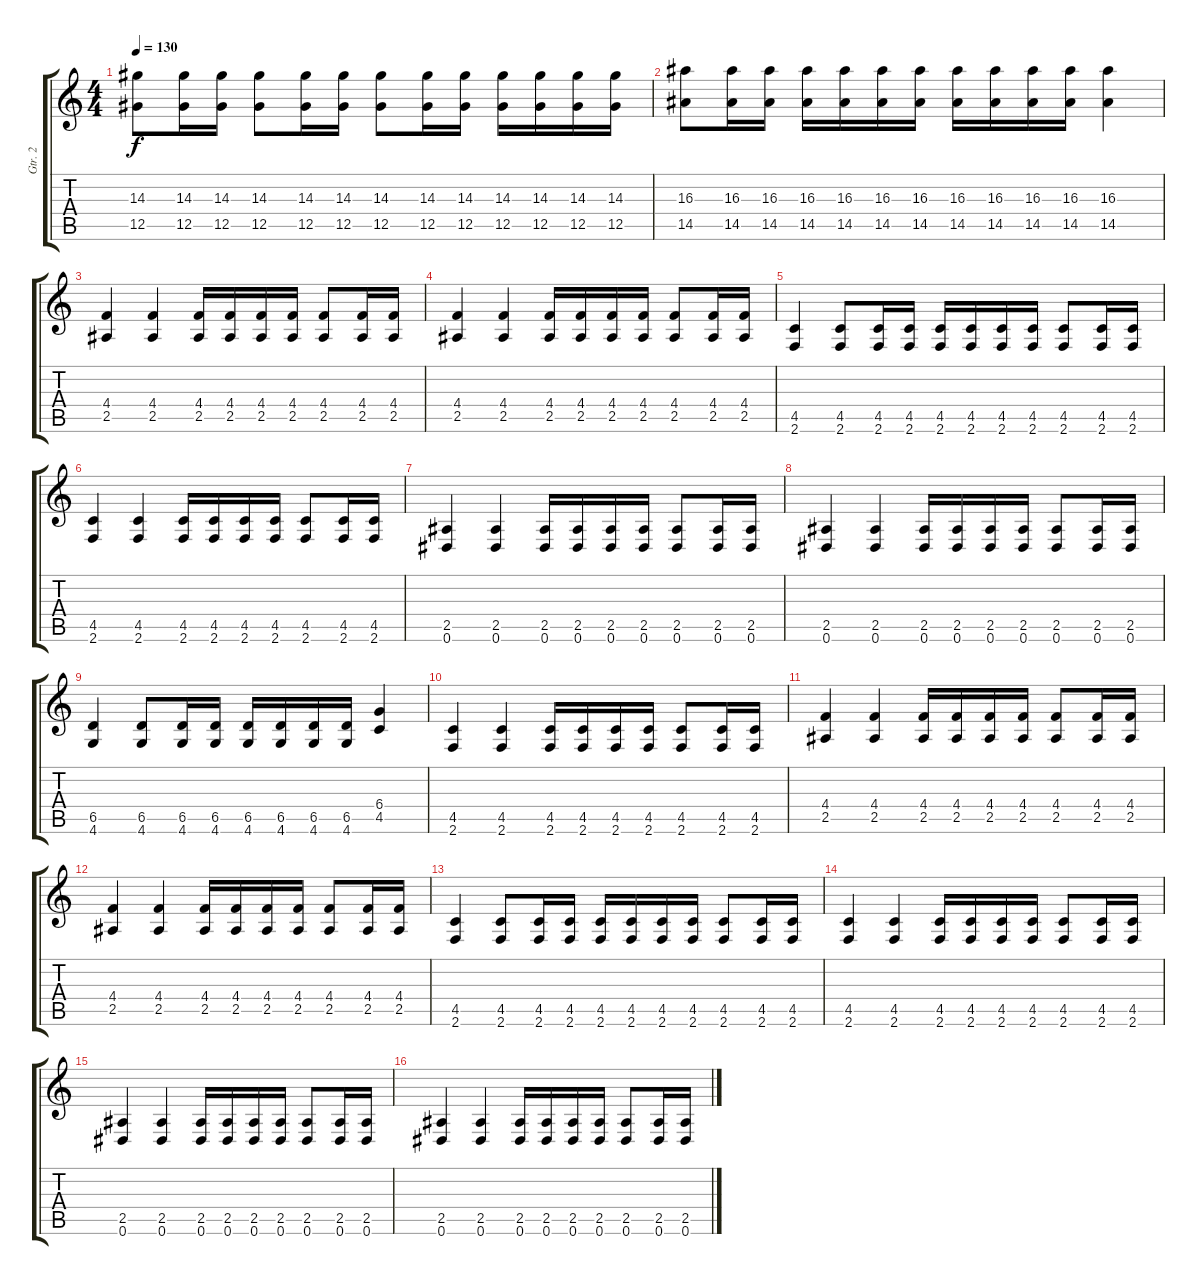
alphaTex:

\track ("Gtr. 2" "Gtr. 2") {instrument distortionguitar}
\staff {score tabs}
\tuning (Eb4 Bb3 Gb3 Db3 Ab2 Eb2) {hide}
\ts (4 4)
\tempo 130
\clef g2
\ks c
(14.3 12.5).8{dy f} (14.3 12.5).16 (14.3 12.5).16 (14.3 12.5).8 (14.3 12.5).16 (14.3 12.5).16 (14.3 12.5).8 (14.3 12.5).16 (14.3 12.5).16 (14.3 12.5).16 (14.3 12.5).16 (14.3 12.5).16 (14.3 12.5).16 |
(16.3 14.5).8 (16.3 14.5).16 (16.3 14.5).16 (16.3 14.5).16 (16.3 14.5).16 (16.3 14.5).16 (16.3 14.5).16 (16.3 14.5).16 (16.3 14.5).16 (16.3 14.5).16 (16.3 14.5).16 (16.3 14.5).4 |
(4.4 2.5).4 (4.4 2.5).4 (4.4 2.5).16 (4.4 2.5).16 (4.4 2.5).16 (4.4 2.5).16 (4.4 2.5).8 (4.4 2.5).16 (4.4 2.5).16 |
(4.4 2.5).4 (4.4 2.5).4 (4.4 2.5).16 (4.4 2.5).16 (4.4 2.5).16 (4.4 2.5).16 (4.4 2.5).8 (4.4 2.5).16 (4.4 2.5).16 |
(4.5 2.6).4 (4.5 2.6).8 (4.5 2.6).16 (4.5 2.6).16 (4.5 2.6).16 (4.5 2.6).16 (4.5 2.6).16 (4.5 2.6).16 (4.5 2.6).8 (4.5 2.6).16 (4.5 2.6).16 |
(4.5 2.6).4 (4.5 2.6).4 (4.5 2.6).16 (4.5 2.6).16 (4.5 2.6).16 (4.5 2.6).16 (4.5 2.6).8 (4.5 2.6).16 (4.5 2.6).16 |
(2.5 0.6).4 (2.5 0.6).4 (2.5 0.6).16 (2.5 0.6).16 (2.5 0.6).16 (2.5 0.6).16 (2.5 0.6).8 (2.5 0.6).16 (2.5 0.6).16 |
(2.5 0.6).4 (2.5 0.6).4 (2.5 0.6).16 (2.5 0.6).16 (2.5 0.6).16 (2.5 0.6).16 (2.5 0.6).8 (2.5 0.6).16 (2.5 0.6).16 |
(6.5 4.6).4 (6.5 4.6).8 (6.5 4.6).16 (6.5 4.6).16 (6.5 4.6).16 (6.5 4.6).16 (6.5 4.6).16 (6.5 4.6).16 (6.4 4.5).4 |
(4.5 2.6).4 (4.5 2.6).4 (4.5 2.6).16 (4.5 2.6).16 (4.5 2.6).16 (4.5 2.6).16 (4.5 2.6).8 (4.5 2.6).16 (4.5 2.6).16 |
(4.4 2.5).4 (4.4 2.5).4 (4.4 2.5).16 (4.4 2.5).16 (4.4 2.5).16 (4.4 2.5).16 (4.4 2.5).8 (4.4 2.5).16 (4.4 2.5).16 |
(4.4 2.5).4 (4.4 2.5).4 (4.4 2.5).16 (4.4 2.5).16 (4.4 2.5).16 (4.4 2.5).16 (4.4 2.5).8 (4.4 2.5).16 (4.4 2.5).16 |
(4.5 2.6).4 (4.5 2.6).8 (4.5 2.6).16 (4.5 2.6).16 (4.5 2.6).16 (4.5 2.6).16 (4.5 2.6).16 (4.5 2.6).16 (4.5 2.6).8 (4.5 2.6).16 (4.5 2.6).16 |
(4.5 2.6).4 (4.5 2.6).4 (4.5 2.6).16 (4.5 2.6).16 (4.5 2.6).16 (4.5 2.6).16 (4.5 2.6).8 (4.5 2.6).16 (4.5 2.6).16 |
(2.5 0.6).4 (2.5 0.6).4 (2.5 0.6).16 (2.5 0.6).16 (2.5 0.6).16 (2.5 0.6).16 (2.5 0.6).8 (2.5 0.6).16 (2.5 0.6).16 |
(2.5 0.6).4 (2.5 0.6).4 (2.5 0.6).16 (2.5 0.6).16 (2.5 0.6).16 (2.5 0.6).16 (2.5 0.6).8 (2.5 0.6).16 (2.5 0.6).16
